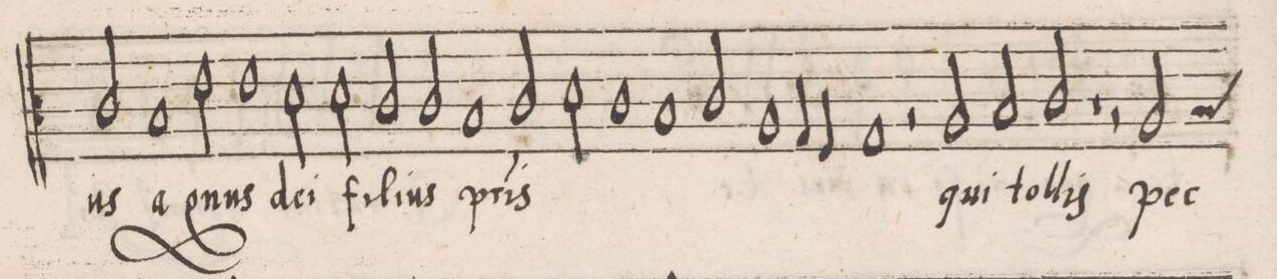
**kern	**text
*I"ALTVS	*
*clefC4	*
*k[]	*
*met(c|)	*
*M2/1	*
2c/	-us
1B	a-
=42	=42
2e\	-gnus
1e	de-
=43	=43
2d\	-i
2d\	fi-
2c/	-li-
2c/	-us
=44	=44
1B	p(at)-
2c/	-ris
2d\	.
=45	=45
1c	.
1B	.
=46	=46
2c/	.
1A	.
4G/	.
4F/	.
=47	=47
1G	.
2r	.
2A/	qui
=48	=48
2B/	tol-
2c/	-liſ
1r	.
=49	=49
2r	.
*custos:B	*
2A/	pec-
*-	*-
